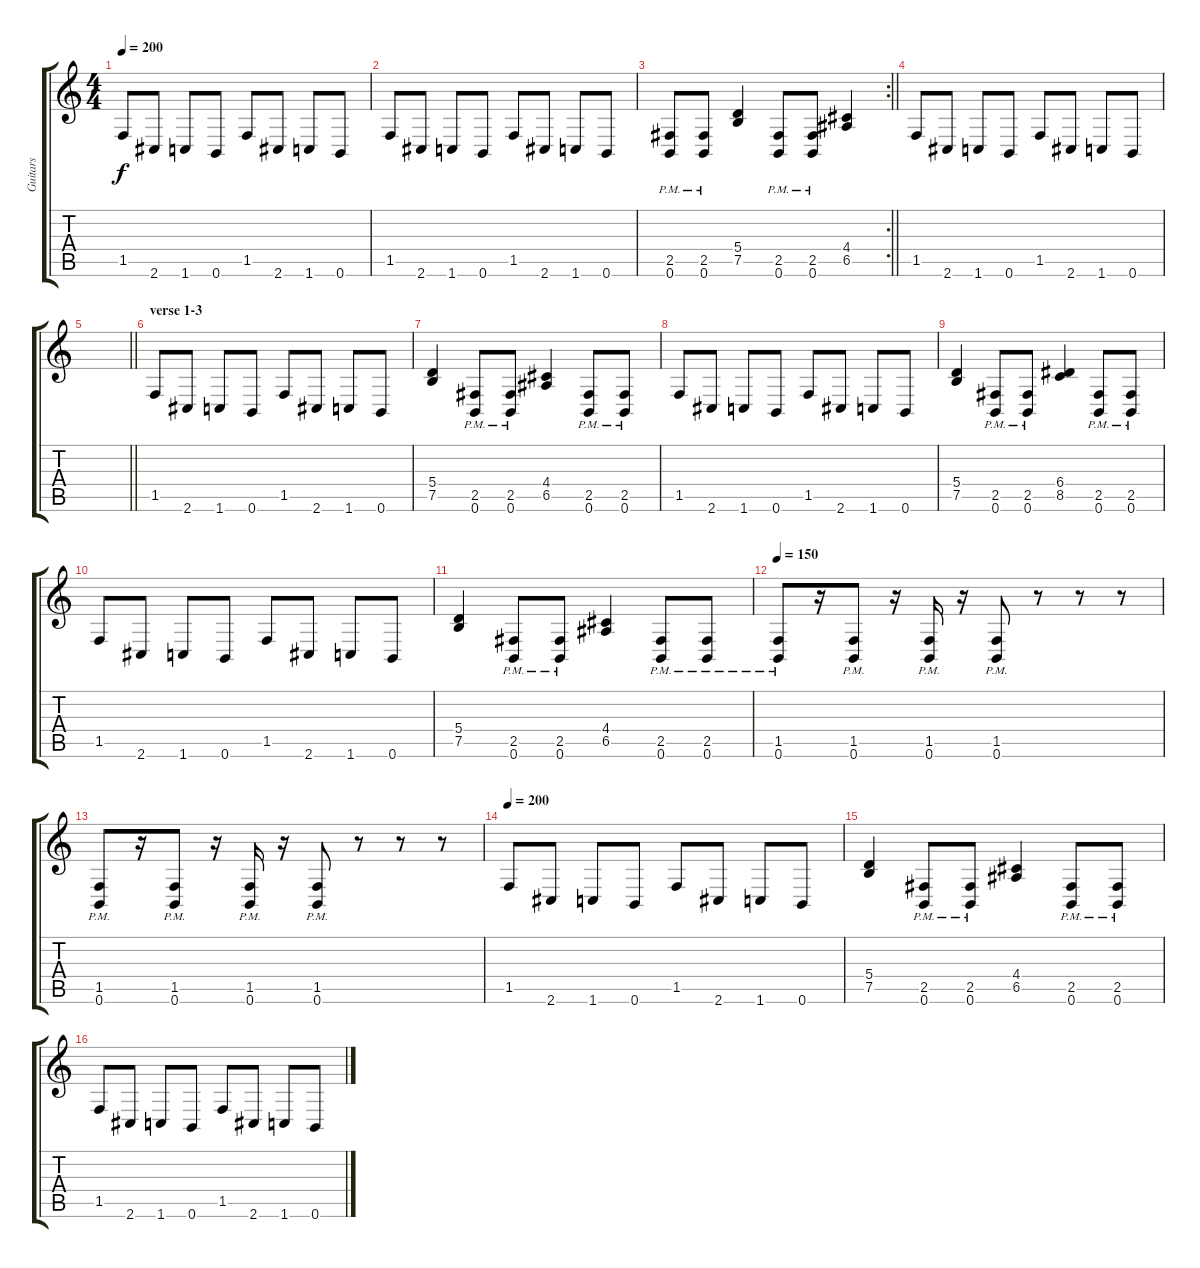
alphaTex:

\track ("Guitars " "Guitars ") {instrument overdrivenguitar}
\staff {score tabs}
\tuning (B3 Gb3 D3 A2 E2 B1) {hide}
\ts (4 4)
\tempo 200
\clef g2
\ks c
1.5.8{dy f} 2.6.8 1.6.8 0.6.8 1.5.8 2.6.8 1.6.8 0.6.8 |
1.5.8 2.6.8 1.6.8 0.6.8 1.5.8 2.6.8 1.6.8 0.6.8 |
\rc 2
\barLineRight lightlight
(2.5{pm} 0.6{pm}).8 (2.5{pm} 0.6{pm}).8 (5.4 7.5).4 (2.5{pm} 0.6{pm}).8 (2.5{pm} 0.6{pm}).8 (4.4 6.5).4 |
\section ("" "")
1.5.8 2.6.8 1.6.8 0.6.8 1.5.8 2.6.8 1.6.8 0.6.8 |
\barLineRight lightlight
|
\section ("" "verse 1-3")
1.5.8 2.6.8 1.6.8 0.6.8 1.5.8 2.6.8 1.6.8 0.6.8 |
(5.4 7.5).4 (2.5{pm} 0.6{pm}).8 (2.5{pm} 0.6{pm}).8 (4.4 6.5).4 (2.5{pm} 0.6{pm}).8 (2.5{pm} 0.6{pm}).8 |
1.5.8 2.6.8 1.6.8 0.6.8 1.5.8 2.6.8 1.6.8 0.6.8 |
(5.4 7.5).4 (2.5{pm} 0.6{pm}).8 (2.5{pm} 0.6{pm}).8 (6.4 8.5).4 (2.5{pm} 0.6{pm}).8 (2.5{pm} 0.6{pm}).8 |
1.5.8 2.6.8 1.6.8 0.6.8 1.5.8 2.6.8 1.6.8 0.6.8 |
(5.4 7.5).4 (2.5{pm} 0.6{pm}).8 (2.5{pm} 0.6{pm}).8 (4.4 6.5).4 (2.5{pm} 0.6{pm}).8 (2.5{pm} 0.6{pm}).8 |
\tempo 150
(1.5{pm} 0.6{pm}).8 r.16 (1.5{pm} 0.6{pm}).8 r.16 (1.5{pm} 0.6{pm}).16 r.16 (1.5{pm} 0.6{pm}).8 r.8 r.8 r.8 |
(1.5{pm} 0.6{pm}).8 r.16 (1.5{pm} 0.6{pm}).8 r.16 (1.5{pm} 0.6{pm}).16 r.16 (1.5{pm} 0.6{pm}).8 r.8 r.8 r.8 |
\tempo 200
1.5.8 2.6.8 1.6.8 0.6.8 1.5.8 2.6.8 1.6.8 0.6.8 |
(5.4 7.5).4 (2.5{pm} 0.6{pm}).8 (2.5{pm} 0.6{pm}).8 (4.4 6.5).4 (2.5{pm} 0.6{pm}).8 (2.5{pm} 0.6{pm}).8 |
1.5.8 2.6.8 1.6.8 0.6.8 1.5.8 2.6.8 1.6.8 0.6.8
